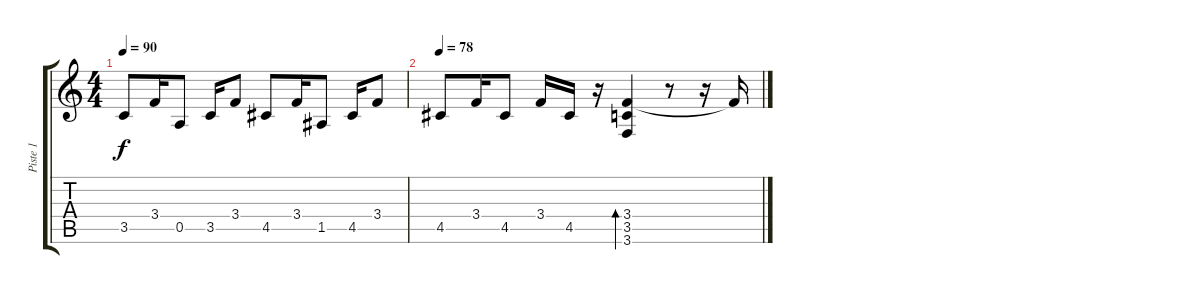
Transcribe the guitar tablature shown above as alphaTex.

\track ("Piste 1" "Piste 1") {instrument electricguitarclean}
\staff {score tabs}
\tuning (E4 B3 G3 D3 A2 D2) {hide}
\ts (4 4)
\tempo 90
\clef g2
\ks c
3.5.8{dy f} 3.4.16 0.5.8 3.5.16 3.4.8 4.5.8 3.4.16 1.5.8 4.5.16 3.4.8 |
\tempo 78
4.5.8 3.4.16 4.5.8 3.4.16 4.5.16 r.16 (3.4 3.5 3.6).4{bd 480} r.8 r.16 3.4{t}.16
